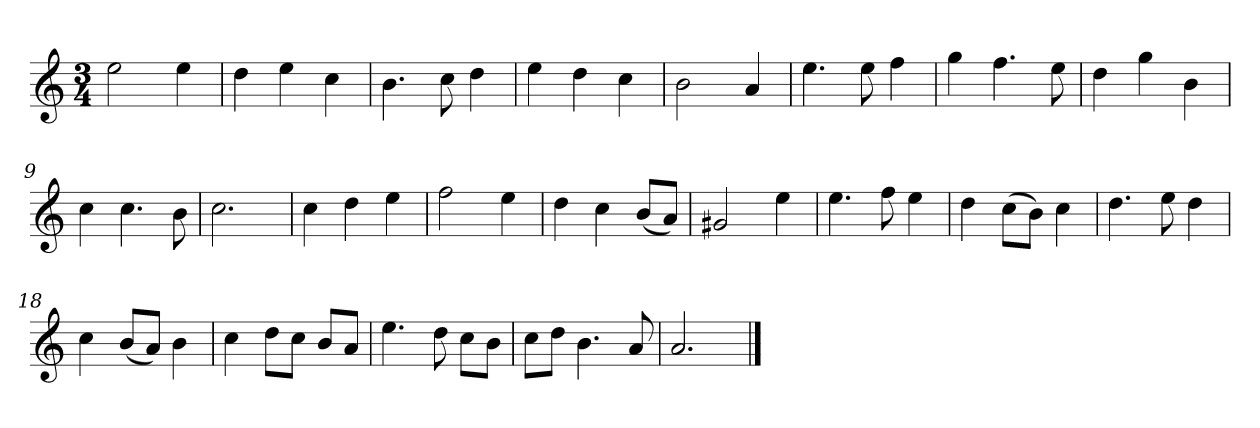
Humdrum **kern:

**kern
*part1
*staff1
*k[]
*M3/4
*MM120
=1
2ee
4ee
=2
4dd
4ee
4cc
=3
4.b
8cc
4dd
=4
4ee
4dd
4cc
=5
2b
4a
=6
4.ee
8ee
4ff
=7
4gg
4.ff
8ee
=8
4dd
4gg
4b
=9
4cc
4.cc
8b
=10
2.cc
=11
4cc
4dd
4ee
=12
2ff
4ee
=13
4dd
4cc
(8bL
8aJ)
=14
2g#X
4ee
=15
4.ee
8ff
4ee
=16
4dd
(8ccL
8bJ)
4cc
=17
4.dd
8ee
4dd
=18
4cc
(8bL
8aJ)
4b
=19
4cc
8ddL
8ccJ
8bL
8aJ
=20
4.ee
8dd
8ccL
8bJ
=21
8ccL
8ddJ
4.b
8a
=22
2.a
==
*-
